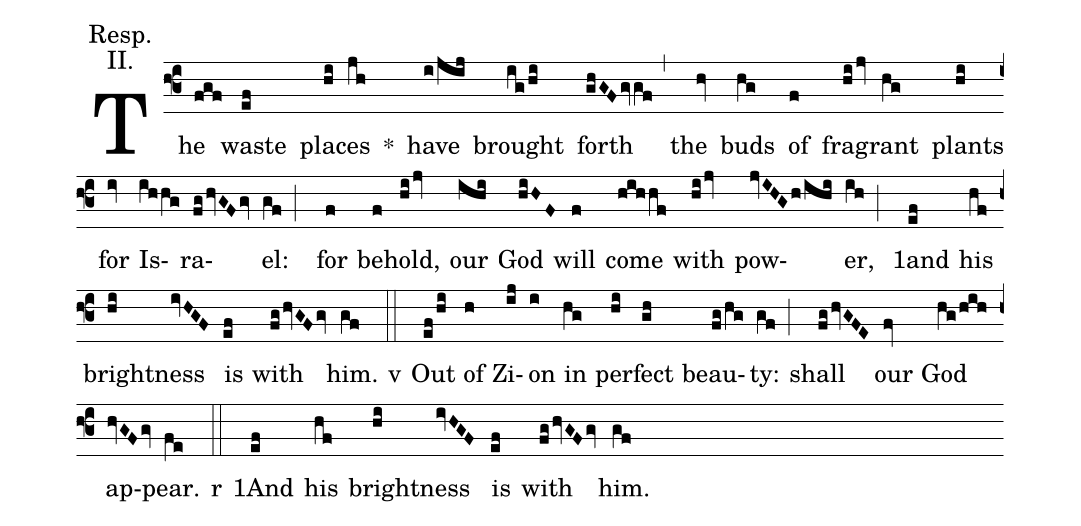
annotation: Resp.;
annotation: II.;
%%
(f3) The(fgf) waste(ef) plac(hi)es(jh) <sp>*</sp>() have(i/jij) brought(ig/hi) forth(ghGFgvgf,) the(hv) buds(hg) of(f) fra(hijv)grant(hg) plants(hi) for(iv) Is(ihhg)ra(fghvGFgv)el:(gf;) for(f) be(f)hold,(hijv) our(ihi) God(hiHF) will(f) come(hihhf) with(hijv) pow(jvIHGh/ihi)er,(ih;) <sp>1</sp>and(ef) his(hf) bright(hi)ness(ivHGF) is(ef) with(fghvGFgv) him.(gf)

<sp>v</sp>(::) Out(ef/hi) of(h) Zi(ij)on(i) in(hg) per(hi)fect(gh) beau(fg/hg)ty:(gf;) shall(fghvGFE) our(fv) God(hg/hih) ap(hvGFgv)pear.(fe)

<sp>r</sp>(::) <sp>1</sp>And(ef) his(hf) bright(hi)ness(ivHGF) is(ef) with(fghvGFgv) him.(gf)
